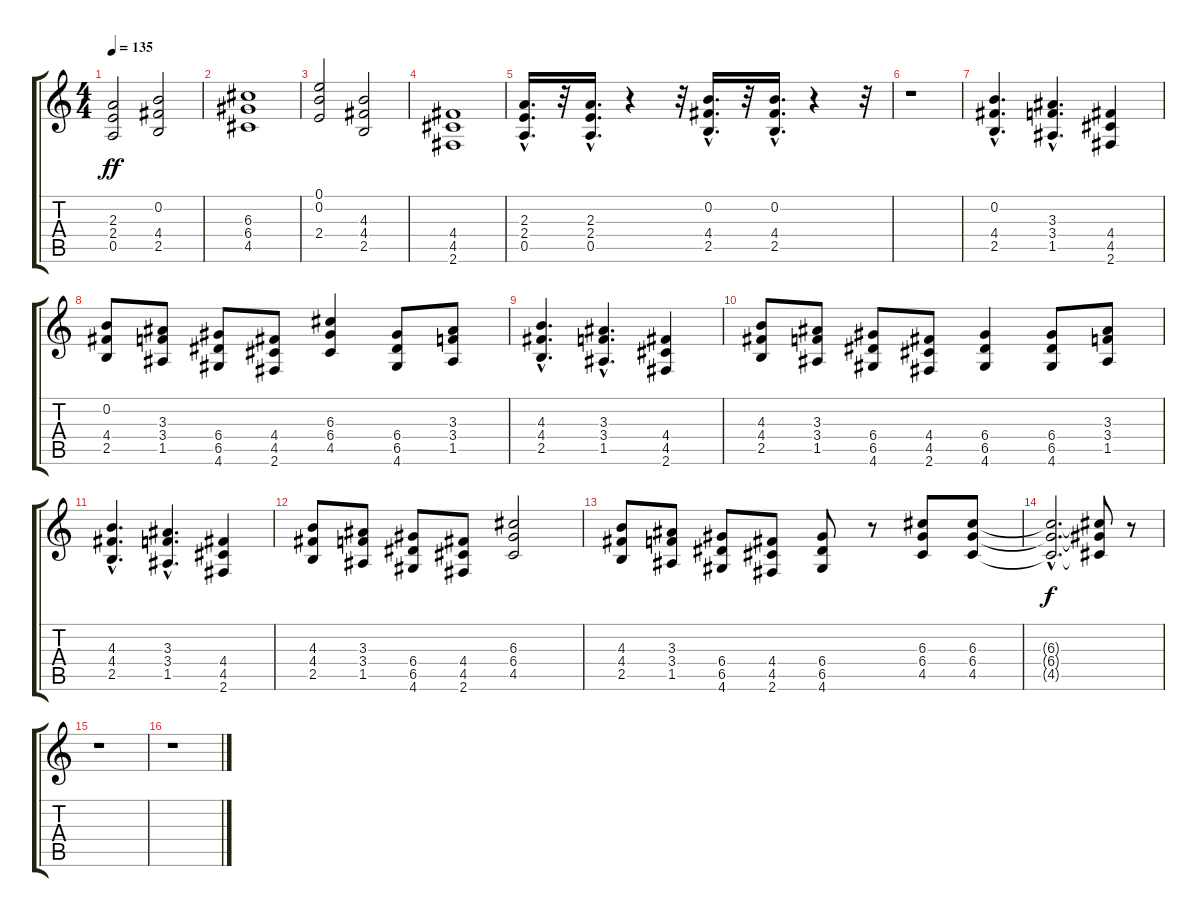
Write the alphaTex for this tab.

\track "" {instrument distortionguitar}
\staff {score tabs}
\tuning (E4 B3 G3 D3 A2 E2) {hide}
\ts (4 4)
\tempo 135
\clef g2
\ks c
(2.3 2.4 0.5).2{dy ff} (0.2 4.4 2.5).2 |
(6.3 6.4 4.5).1 |
(0.1 0.2 2.4).2 (4.3 4.4 2.5).2 |
(4.4 4.5 2.6).1 |
(2.3{hac} 2.4{hac} 0.5{hac}).16{d} r.32 (2.3{hac} 2.4{hac} 0.5{hac}).16{d} r.4 r.32 (0.2{hac} 4.4{hac} 2.5{hac}).16{d} r.32 (0.2{hac} 4.4{hac} 2.5{hac}).16{d} r.4 r.32 |
r.1 |
(0.2{hac} 4.4{hac} 2.5{hac}).4{d} (3.3{hac} 3.4{hac} 1.5{hac}).4{d} (4.4 4.5 2.6).4 |
(0.2 4.4 2.5).8 (3.3 3.4 1.5).8 (6.4 6.5 4.6).8 (4.4 4.5 2.6).8 (6.3 6.4 4.5).4 (6.4 6.5 4.6).8 (3.3 3.4 1.5).8 |
(4.3{hac} 4.4{hac} 2.5{hac}).4{d} (3.3{hac} 3.4{hac} 1.5{hac}).4{d} (4.4 4.5 2.6).4 |
(4.3 4.4 2.5).8 (3.3 3.4 1.5).8 (6.4 6.5 4.6).8 (4.4 4.5 2.6).8 (6.4 6.5 4.6).4 (6.4 6.5 4.6).8 (3.3 3.4 1.5).8 |
(4.3{hac} 4.4{hac} 2.5{hac}).4{d} (3.3{hac} 3.4{hac} 1.5{hac}).4{d} (4.4 4.5 2.6).4 |
(4.3 4.4 2.5).8 (3.3 3.4 1.5).8 (6.4 6.5 4.6).8 (4.4 4.5 2.6).8 (6.3 6.4 4.5).2 |
(4.3 4.4 2.5).8 (3.3 3.4 1.5).8 (6.4 6.5 4.6).8 (4.4 4.5 2.6).8 (6.4 6.5 4.6).8 r.8 (6.3 6.4 4.5).8 (6.3 6.4 4.5).8 |
(6.3{hac t} 6.4{hac t} 4.5{hac t}).2{d dy f} (6.3{t} 6.4{t} 4.5{t}).8 r.8 |
r.1 |
r.1
